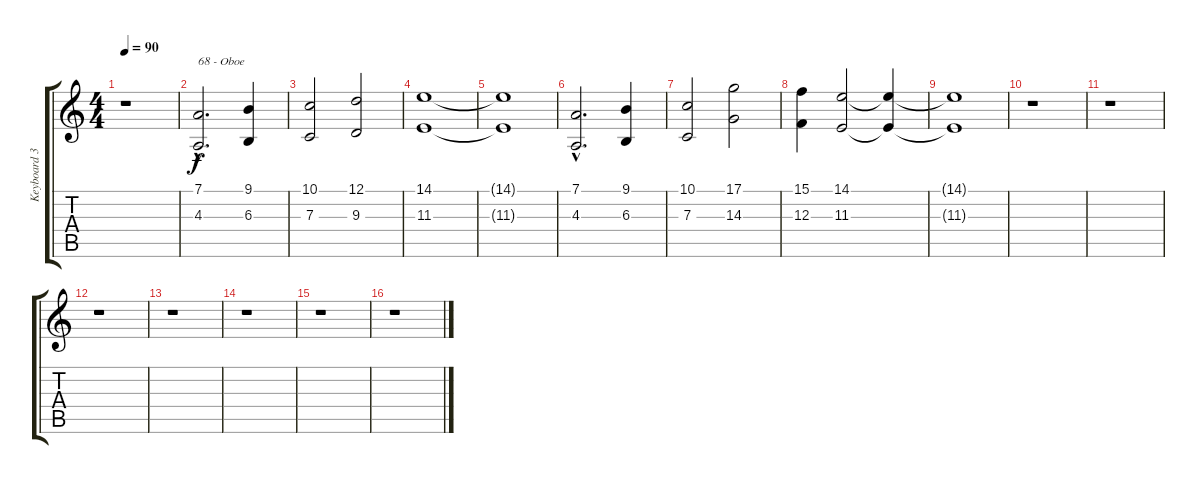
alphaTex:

\track ("Keyboard 3" "Keyboard 3") {instrument synthstrings2}
\staff {score tabs}
\tuning (D4 A3 F3 C3 G2 D2) {hide}
\ts (4 4)
\tempo 90
\clef g2
\ks c
r.1{dy f} |
(7.1{hac} 4.3{hac}).2{d txt "68 - Oboe" volume 10 instrument oboe} (9.1 6.3).4 |
(10.1 7.3).2 (12.1 9.3).2 |
(14.1 11.3).1 |
(14.1{t} 11.3{t}).1 |
(7.1{hac} 4.3{hac}).2{d} (9.1 6.3).4 |
(10.1 7.3).2 (17.1 14.3).2 |
(15.1 12.3).4 (14.1 11.3).2 (14.1{t} 11.3{t}).4 |
(14.1{t} 11.3{t}).1 |
r.1 |
r.1 |
r.1 |
r.1 |
r.1 |
r.1 |
r.1
